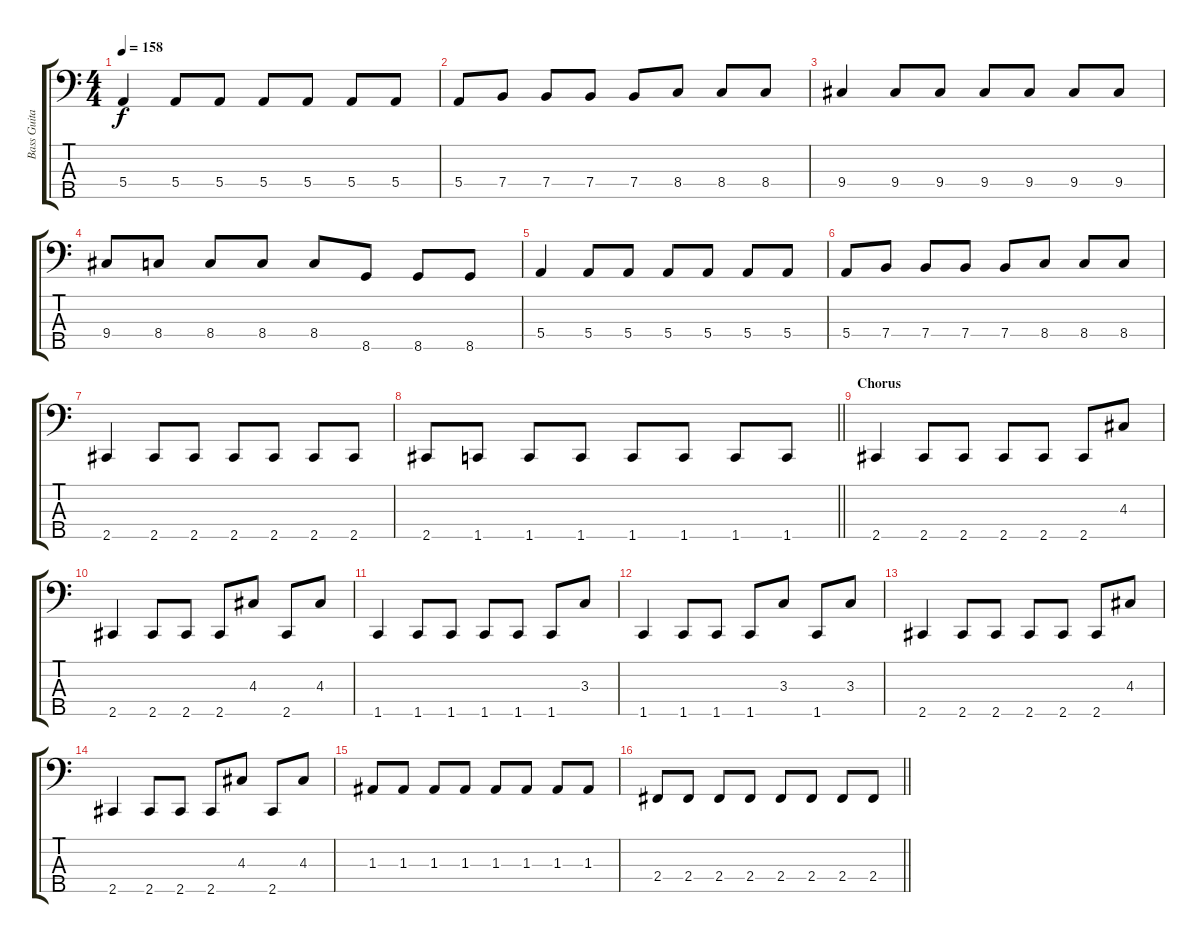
\track ("Bass Guitar" "Bass Guita") {instrument electricbasspick}
\staff {score tabs}
\tuning (G2 D2 A1 E1 B0) {hide}
\ts (4 4)
\tempo 158
\clef f4
\ks c
5.4.4{dy f} 5.4.8 5.4.8 5.4.8 5.4.8 5.4.8 5.4.8 |
5.4.8 7.4.8 7.4.8 7.4.8 7.4.8 8.4.8 8.4.8 8.4.8 |
9.4.4 9.4.8 9.4.8 9.4.8 9.4.8 9.4.8 9.4.8 |
9.4.8 8.4.8 8.4.8 8.4.8 8.4.8 8.5.8 8.5.8 8.5.8 |
5.4.4 5.4.8 5.4.8 5.4.8 5.4.8 5.4.8 5.4.8 |
5.4.8 7.4.8 7.4.8 7.4.8 7.4.8 8.4.8 8.4.8 8.4.8 |
2.5.4 2.5.8 2.5.8 2.5.8 2.5.8 2.5.8 2.5.8 |
\barLineRight lightlight
2.5.8 1.5.8 1.5.8 1.5.8 1.5.8 1.5.8 1.5.8 1.5.8 |
\section ("" "Chorus")
2.5.4 2.5.8 2.5.8 2.5.8 2.5.8 2.5.8 4.3.8 |
2.5.4 2.5.8 2.5.8 2.5.8 4.3.8 2.5.8 4.3.8 |
1.5.4 1.5.8 1.5.8 1.5.8 1.5.8 1.5.8 3.3.8 |
1.5.4 1.5.8 1.5.8 1.5.8 3.3.8 1.5.8 3.3.8 |
2.5.4 2.5.8 2.5.8 2.5.8 2.5.8 2.5.8 4.3.8 |
2.5.4 2.5.8 2.5.8 2.5.8 4.3.8 2.5.8 4.3.8 |
1.3.8 1.3.8 1.3.8 1.3.8 1.3.8 1.3.8 1.3.8 1.3.8 |
\barLineRight lightlight
2.4.8 2.4.8 2.4.8 2.4.8 2.4.8 2.4.8 2.4.8 2.4.8
